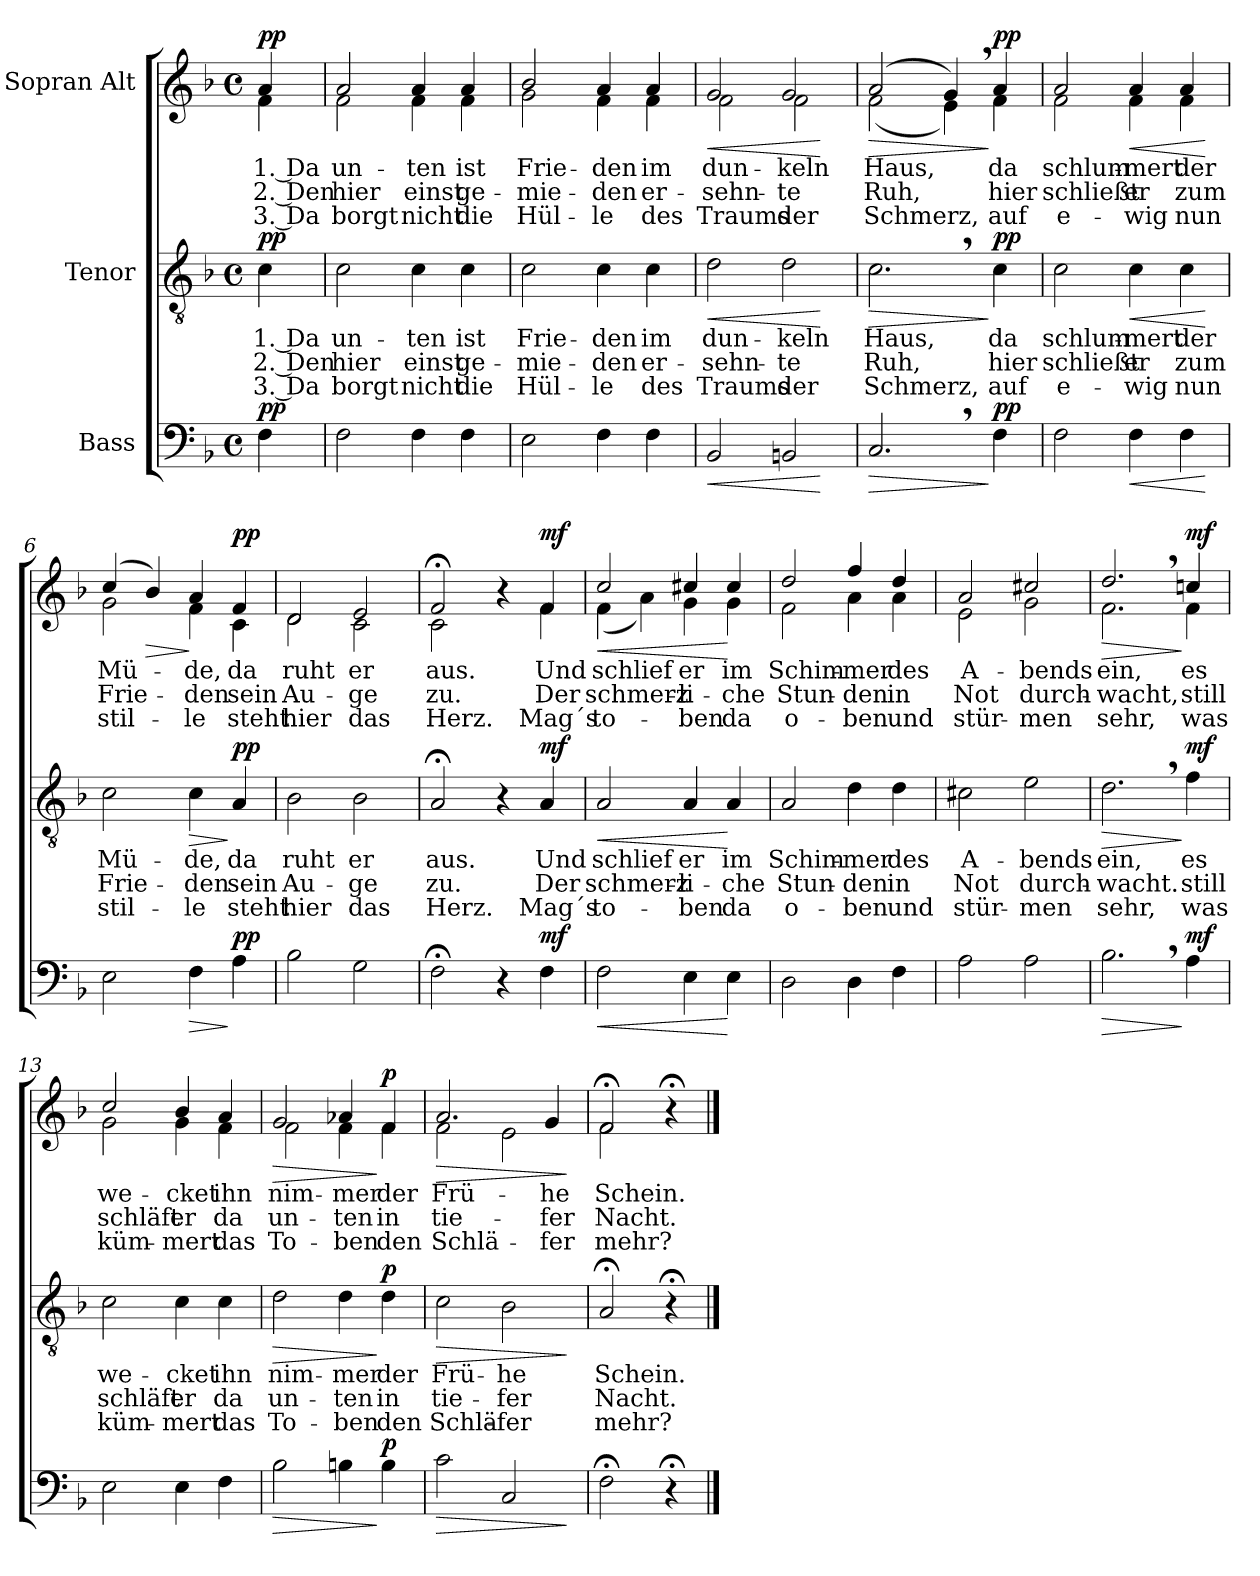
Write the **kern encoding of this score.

**kern	**dynam	**kern	**text	**text	**text	**dynam	**kern	**text	**text	**text	**dynam
*part3	*part3	*part2	*part2	*part2	*part2	*part2	*part1	*part1	*part1	*part1	*part1
*staff3	*staff3	*staff2	*staff2	*staff2	*staff2	*staff2	*staff1	*staff1	*staff1	*staff1	*staff1
*I"Bass	*	*I"Tenor	*	*	*	*	*I"Sopran Alt	*	*	*	*
*clefF4	*	*clefGv2	*	*	*	*	*clefG2	*	*	*	*
*k[b-]	*	*k[b-]	*	*	*	*	*k[b-]	*	*	*	*
*M4/4	*	*M4/4	*	*	*	*	*M4/4	*	*	*	*
*met(c)	*	*met(c)	*	*	*	*	*met(c)	*	*	*	*
=	=	=	=	=	=	=	=	=	=	=	=
!	!	!	!	!	!	!	!LO:TX:a:B:t=Sehr langsam	!	!	!	!
!	!LO:DY:a	!	!LO:LY:b	!LO:LY:b	!LO:LY:b	!LO:DY:a	!	!LO:LY:b	!LO:LY:b	!LO:LY:b	!LO:DY:a
*	*	*	*	*	*	*	*^	*	*	*	*
4F\	pp	4c\	1. Da	2. Den	3. Da	pp	4a/	4f\	1. Da	2. Den	3. Da	pp
=1	=1	=1	=1	=1	=1	=1	=1	=1	=1	=1	=1	=1
!	!	!	!LO:LY:b	!LO:LY:b	!LO:LY:b	!	!	!	!LO:LY:b	!LO:LY:b	!LO:LY:b	!
2F\	.	2c\	un-	hier	borgt	.	2a/	2f\	un-	hier	borgt	.
!	!	!	!LO:LY:b	!LO:LY:b	!LO:LY:b	!	!	!	!LO:LY:b	!LO:LY:b	!LO:LY:b	!
4F\	.	4c\	-ten	einst	nicht	.	4a/	4f\	-ten	einst	nicht	.
!	!	!	!LO:LY:b	!LO:LY:b	!LO:LY:b	!	!	!	!LO:LY:b	!LO:LY:b	!LO:LY:b	!
4F\	.	4c\	ist	ge-	die	.	4a/	4f\	ist	ge-	die	.
=2	=2	=2	=2	=2	=2	=2	=2	=2	=2	=2	=2	=2
!	!	!	!LO:LY:b	!LO:LY:b	!LO:LY:b	!	!	!	!LO:LY:b	!LO:LY:b	!LO:LY:b	!
2E\	.	2c\	Frie-	-mie-	Hül-	.	2b-/	2g\	Frie-	-mie-	Hül-	.
!	!	!	!LO:LY:b	!LO:LY:b	!LO:LY:b	!	!	!	!LO:LY:b	!LO:LY:b	!LO:LY:b	!
4F\	.	4c\	-den	-den	-le	.	4a/	4f\	-den	-den	-le	.
!	!	!	!LO:LY:b	!LO:LY:b	!LO:LY:b	!	!	!	!LO:LY:b	!LO:LY:b	!LO:LY:b	!
4F\	.	4c\	im	er-	des	.	4a/	4f\	im	er-	des	.
=3	=3	=3	=3	=3	=3	=3	=3	=3	=3	=3	=3	=3
!	!LO:HP:b	!	!LO:LY:b	!LO:LY:b	!LO:LY:b	!LO:HP:b	!	!	!LO:LY:b	!LO:LY:b	!LO:LY:b	!LO:HP:b
2BB-/	<	2d\	dun-	-sehn-	Traums	<	2g/	2f\	dun-	-sehn-	Traums	<
!	!	!	!LO:LY:b	!LO:LY:b	!LO:LY:b	!	!	!	!LO:LY:b	!LO:LY:b	!LO:LY:b	!
2BBn/	.	2d\	-keln	-te	der	.	2g/	2f\	-keln	-te	der	.
*	*	*	*	*	*	*	*v	*v	*	*	*	*
.	[	.	.	.	.	[	.	.	.	.	[
=4	=4	=4	=4	=4	=4	=4	=4	=4	=4	=4	=4
!	!LO:HP:b	!	!LO:LY:b	!LO:LY:b	!LO:LY:b	!LO:HP:b	!	!LO:LY:b	!LO:LY:b	!LO:LY:b	!LO:HP:b
*	*	*	*	*	*	*	*^	*	*	*	*
2.C,/	>	2.c,\	Haus,	Ruh,	Schmerz,	>	(2a/	(2f\	Haus,	Ruh,	Schmerz,	>
.	.	.	.	.	.	.	4g,/)	4e\)	.	.	.	.
!	!LO:DY:n=1:a	!	!LO:LY:b	!LO:LY:b	!LO:LY:b	!LO:DY:n=1:a	!	!	!LO:LY:b	!LO:LY:b	!LO:LY:b	!LO:DY:n=1:a
4F\	] pp	4c\	da	hier	auf	] pp	4a/	4f\	da	hier	auf	] pp
!!LO:LB:g=z	!!
=5	=5	=5	=5	=5	=5	=5	=5	=5	=5	=5	=5	=5
!	!	!	!LO:LY:b	!LO:LY:b	!LO:LY:b	!	!	!	!LO:LY:b	!LO:LY:b	!LO:LY:b	!
2F\	.	2c\	schlum-	schließt	e-	.	2a/	2f\	schlum-	schließt	e-	.
!	!LO:HP:b	!	!LO:LY:b	!LO:LY:b	!LO:LY:b	!LO:HP:b	!	!	!LO:LY:b	!LO:LY:b	!LO:LY:b	!LO:HP:b
4F\	<	4c\	-mert	er	-wig	<	4a/	4f\	-mert	er	-wig	<
!	!	!	!LO:LY:b	!LO:LY:b	!LO:LY:b	!	!	!	!LO:LY:b	!LO:LY:b	!LO:LY:b	!
4F\	.	4c\	der	zum	nun	.	4a/	4f\	der	zum	nun	.
*	*	*	*	*	*	*	*v	*v	*	*	*	*
.	[	.	.	.	.	[	.	.	.	.	[
=6	=6	=6	=6	=6	=6	=6	=6	=6	=6	=6	=6
!	!	!	!LO:LY:b	!LO:LY:b	!LO:LY:b	!	!	!LO:LY:b	!LO:LY:b	!LO:LY:b	!
*	*	*	*	*	*	*	*^	*	*	*	*
2E\	.	2c\	Mü-	Frie-	stil-	.	(4cc/	2g\	Mü-	Frie-	stil-	.
!	!	!	!	!	!	!	!	!	!	!	!	!LO:HP:b
.	.	.	.	.	.	.	4b-/)	.	.	.	.	>
!	!LO:HP:b	!	!LO:LY:b	!LO:LY:b	!LO:LY:b	!LO:HP:b	!	!	!LO:LY:b	!LO:LY:b	!LO:LY:b	!
4F\	>	4c\	-de,	-den	-le	>	4a/	4f\	-de,	-den	-le	]
!	!LO:DY:n=1:a	!	!LO:LY:b	!LO:LY:b	!LO:LY:b	!LO:DY:n=1:a	!	!	!LO:LY:b	!LO:LY:b	!LO:LY:b	!LO:DY:a
4A\	] pp	4A/	da	sein	steht	] pp	4f/	4c\	da	sein	steht	pp
=7	=7	=7	=7	=7	=7	=7	=7	=7	=7	=7	=7	=7
!	!	!	!LO:LY:b	!LO:LY:b	!LO:LY:b	!	!	!	!LO:LY:b	!LO:LY:b	!LO:LY:b	!
2B-\	.	2B-\	ruht	Au-	hier	.	2d/	2d\	ruht	Au-	hier	.
!	!	!	!LO:LY:b	!LO:LY:b	!LO:LY:b	!	!	!	!LO:LY:b	!LO:LY:b	!LO:LY:b	!
2G\	.	2B-\	er	-ge	das	.	2e/	2c\	er	-ge	das	.
=8	=8	=8	=8	=8	=8	=8	=8	=8	=8	=8	=8	=8
!	!	!	!LO:LY:b	!LO:LY:b	!LO:LY:b	!	!	!	!LO:LY:b	!LO:LY:b	!LO:LY:b	!
2F;<\	.	2A;</	aus.	zu.	Herz.	.	2f;</	2c\	aus.	zu.	Herz.	.
4r	.	4r	.	.	.	.	4r	4ryy	.	.	.	.
!	!LO:DY:a	!	!LO:LY:b	!LO:LY:b	!LO:LY:b	!LO:DY:a	!	!	!LO:LY:b	!LO:LY:b	!LO:LY:b	!LO:DY:a
4F\	mf	4A/	Und	Der	Mag´s	mf	4f/	4f\	Und	Der	Mag´s	mf
=9	=9	=9	=9	=9	=9	=9	=9	=9	=9	=9	=9	=9
!	!LO:HP:b	!	!LO:LY:b	!LO:LY:b	!LO:LY:b	!LO:HP:b	!	!	!LO:LY:b	!LO:LY:b	!LO:LY:b	!LO:HP:b
2F\	<	2A/	schlief	schmerz-	to-	<	2cc/	(4f\	schlief	schmerz-	to-	<
.	.	.	.	.	.	.	.	4a\)	.	.	.	.
!	!	!	!LO:LY:b	!LO:LY:b	!LO:LY:b	!	!	!	!LO:LY:b	!LO:LY:b	!LO:LY:b	!
4E\	.	4A/	er	-li-	-ben	.	4cc#X/	4g\	er	-li-	-ben	.
!	!	!	!LO:LY:b	!LO:LY:b	!LO:LY:b	!	!	!	!LO:LY:b	!LO:LY:b	!LO:LY:b	!
4E\	[	4A/	im	-che	da	[	4cc#/	4g\	im	-che	da	[
=10	=10	=10	=10	=10	=10	=10	=10	=10	=10	=10	=10	=10
!	!	!	!LO:LY:b	!LO:LY:b	!LO:LY:b	!	!	!	!LO:LY:b	!LO:LY:b	!LO:LY:b	!
2D\	.	2A/	Schim-	Stun-	o-	.	2dd/	2f\	Schim-	Stun-	o-	.
!	!	!	!LO:LY:b	!LO:LY:b	!LO:LY:b	!	!	!	!LO:LY:b	!LO:LY:b	!LO:LY:b	!
4D\	.	4d\	-mer	-den	-ben	.	4ff/	4a\	-mer	-den	-ben	.
!	!	!	!LO:LY:b	!LO:LY:b	!LO:LY:b	!	!	!	!LO:LY:b	!LO:LY:b	!LO:LY:b	!
4F\	.	4d\	des	in	und	.	4dd/	4a\	des	in	und	.
!!LO:LB:g=z	!!
=11	=11	=11	=11	=11	=11	=11	=11	=11	=11	=11	=11	=11
!	!	!	!LO:LY:b	!LO:LY:b	!LO:LY:b	!	!	!	!LO:LY:b	!LO:LY:b	!LO:LY:b	!
2A\	.	2c#X\	A-	Not	stür-	.	2a/	2e\	A-	Not	stür-	.
!	!	!	!LO:LY:b	!LO:LY:b	!LO:LY:b	!	!	!	!LO:LY:b	!LO:LY:b	!LO:LY:b	!
2A\	.	2e\	-bends	durch-	-men	.	2cc#X/	2g\	-bends	durch-	-men	.
=12	=12	=12	=12	=12	=12	=12	=12	=12	=12	=12	=12	=12
!	!LO:HP:b	!	!LO:LY:b	!LO:LY:b	!LO:LY:b	!LO:HP:b	!	!	!LO:LY:b	!LO:LY:b	!LO:LY:b	!LO:HP:b
2.B-,\	>	2.d,\	ein,	-wacht.	sehr,	>	2.dd,/	2.f\	ein,	-wacht,	sehr,	>
!	!LO:DY:n=1:a	!	!LO:LY:b	!LO:LY:b	!LO:LY:b	!LO:DY:n=1:a	!	!	!LO:LY:b	!LO:LY:b	!LO:LY:b	!LO:DY:n=1:a
4A\	] mf	4f\	es	still	was	] mf	4ccn/	4f\	es	still	was	] mf
=13	=13	=13	=13	=13	=13	=13	=13	=13	=13	=13	=13	=13
!	!	!	!LO:LY:b	!LO:LY:b	!LO:LY:b	!	!	!	!LO:LY:b	!LO:LY:b	!LO:LY:b	!
2E\	.	2c\	we-	schläft	küm-	.	2cc/	2g\	we-	schläft	küm-	.
!	!	!	!LO:LY:b	!LO:LY:b	!LO:LY:b	!	!	!	!LO:LY:b	!LO:LY:b	!LO:LY:b	!
4E\	.	4c\	-cket	er	-mert	.	4b-/	4g\	-cket	er	-mert	.
!	!	!	!LO:LY:b	!LO:LY:b	!LO:LY:b	!	!	!	!LO:LY:b	!LO:LY:b	!LO:LY:b	!
4F\	.	4c\	ihn	da	das	.	4a/	4f\	ihn	da	das	.
=14	=14	=14	=14	=14	=14	=14	=14	=14	=14	=14	=14	=14
!	!LO:HP:b	!	!LO:LY:b	!LO:LY:b	!LO:LY:b	!LO:HP:b	!	!	!LO:LY:b	!LO:LY:b	!LO:LY:b	!LO:HP:b
2B-\	>	2d\	nim-	un-	To-	>	2g/	2f\	nim-	un-	To-	>
!	!	!	!LO:LY:b	!LO:LY:b	!LO:LY:b	!	!	!	!LO:LY:b	!LO:LY:b	!LO:LY:b	!
4Bn\	.	4d\	-mer	-ten	-ben	.	4a-X/	4f\	-mer	-ten	-ben	.
!	!LO:DY:n=1:a	!	!LO:LY:b	!LO:LY:b	!LO:LY:b	!LO:DY:n=1:a	!	!	!LO:LY:b	!LO:LY:b	!LO:LY:b	!LO:DY:n=1:a
4B\	] p	4d\	der	in	den	] p	4f/	4f\	der	in	den	] p
=15	=15	=15	=15	=15	=15	=15	=15	=15	=15	=15	=15	=15
!	!LO:HP:b	!	!LO:LY:b	!LO:LY:b	!LO:LY:b	!LO:HP:b	!	!	!LO:LY:b	!LO:LY:b	!LO:LY:b	!LO:HP:b
2c\	>	2c\	Frü-	tie-	Schlä-	>	2.a/	2f\	Frü-	tie-	Schlä-	>
!	!	!	!LO:LY:b	!LO:LY:b	!LO:LY:b	!	!	!	!	!	!	!
2C/	.	2B-\	-he	-fer	-fer	.	.	2e\	.	.	.	.
!	!	!	!	!	!	!	!	!	!LO:LY:b	!LO:LY:b	!LO:LY:b	!
.	.	.	.	.	.	.	4g/	.	-he	-fer	-fer	.
*	*	*	*	*	*	*	*v	*v	*	*	*	*
.	]	.	.	.	.	]	.	.	.	.	]
=16	=16	=16	=16	=16	=16	=16	=16	=16	=16	=16	=16
!	!	!	!LO:LY:b	!LO:LY:b	!LO:LY:b	!	!	!LO:LY:b	!LO:LY:b	!LO:LY:b	!
*	*	*	*	*	*	*	*^	*	*	*	*
2F;<\	.	2A;</	Schein.	Nacht.	mehr?	.	2f;</	2f\	Schein.	Nacht.	mehr?	.
4r;<	.	4r;<	.	.	.	.	4r;<	4ryy	.	.	.	.
*	*	*	*	*	*	*	*v	*v	*	*	*	*
==	==	==	==	==	==	==	==	==	==	==	==
*-	*-	*-	*-	*-	*-	*-	*-	*-	*-	*-	*-
